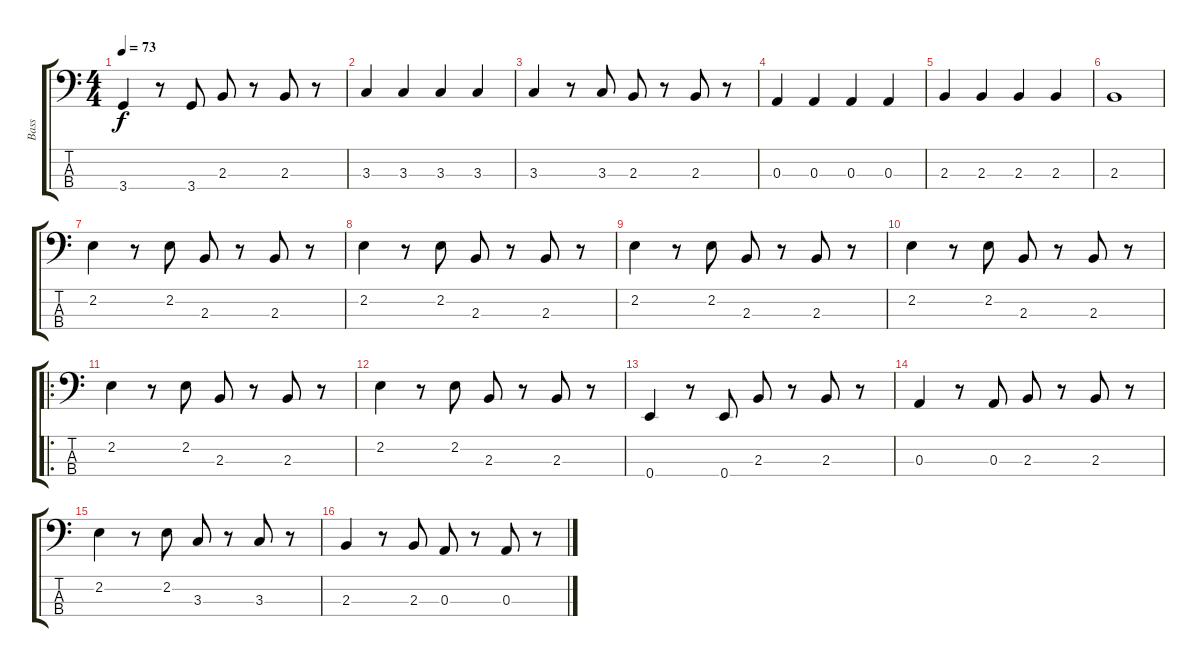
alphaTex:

\track ("Bass" "Bass") {instrument electricbasspick}
\staff {score tabs}
\tuning (G2 D2 A1 E1) {hide}
\ts (4 4)
\tempo 73
\clef f4
\ks c
3.4.4{dy f} r.8 3.4.8 2.3.8 r.8 2.3.8 r.8 |
3.3.4 3.3.4 3.3.4 3.3.4 |
3.3.4 r.8 3.3.8 2.3.8 r.8 2.3.8 r.8 |
0.3.4 0.3.4 0.3.4 0.3.4 |
2.3.4 2.3.4 2.3.4 2.3.4 |
2.3.1 |
2.2.4 r.8 2.2.8 2.3.8 r.8 2.3.8 r.8 |
2.2.4 r.8 2.2.8 2.3.8 r.8 2.3.8 r.8 |
2.2.4 r.8 2.2.8 2.3.8 r.8 2.3.8 r.8 |
2.2.4 r.8 2.2.8 2.3.8 r.8 2.3.8 r.8 |
\ro
2.2.4 r.8 2.2.8 2.3.8 r.8 2.3.8 r.8 |
2.2.4 r.8 2.2.8 2.3.8 r.8 2.3.8 r.8 |
0.4.4 r.8 0.4.8 2.3.8 r.8 2.3.8 r.8 |
0.3.4 r.8 0.3.8 2.3.8 r.8 2.3.8 r.8 |
2.2.4 r.8 2.2.8 3.3.8 r.8 3.3.8 r.8 |
2.3.4 r.8 2.3.8 0.3.8 r.8 0.3.8 r.8
